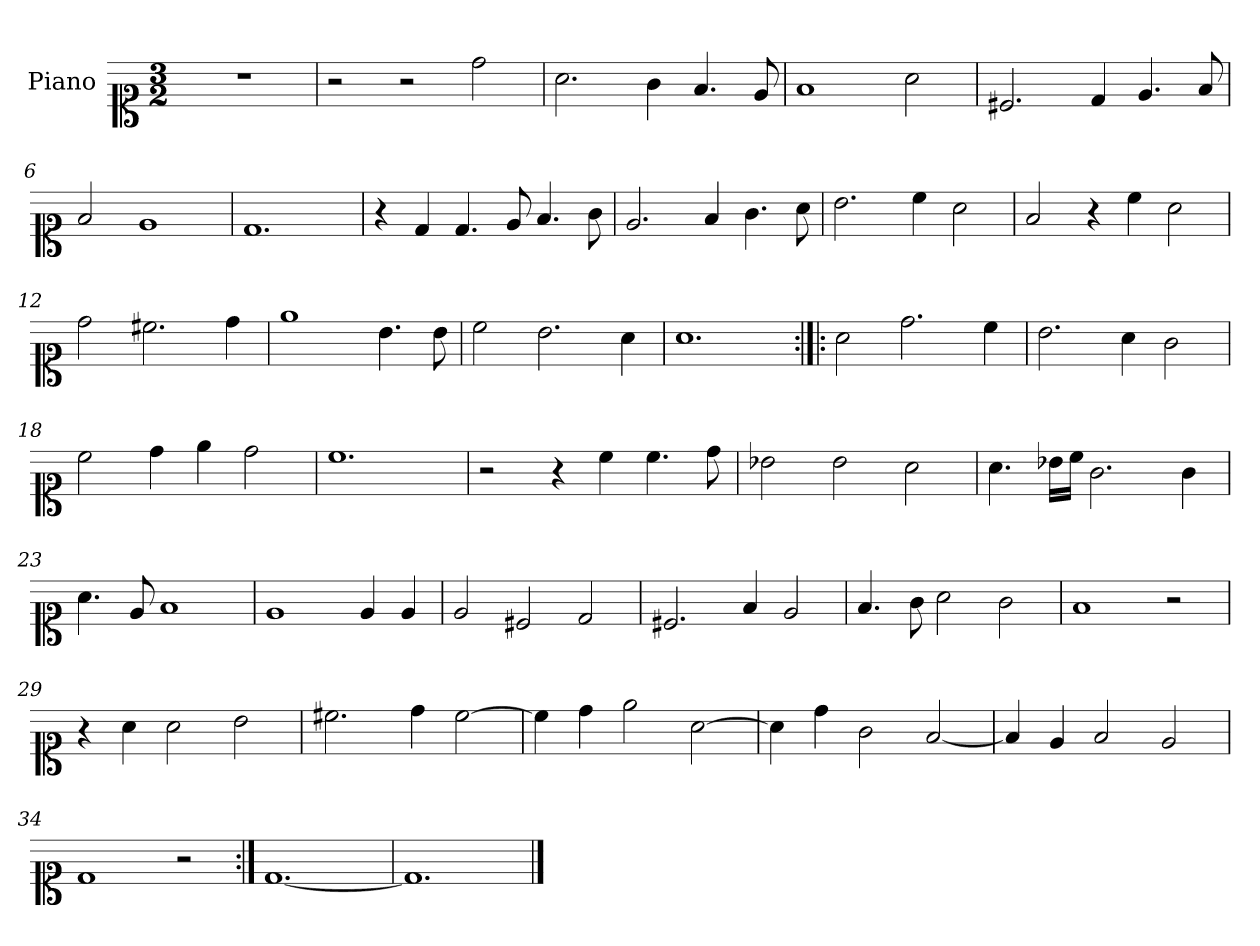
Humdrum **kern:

**kern
*part1
*staff1
*I"Piano
*I'Pno.
*clefC1
*k[]
*M3/2
=1
1.r
=2
2r
2r
2dd\
=3
2.a\
4g\
4.f/
8e/
=4
1f
2a\
=5
2.c#X/
4d/
4.e/
8f/
=6
2f/
1e
=7
1.d
=8
4r
4d/
4.d/
8e/
4.f/
8g\
=9
2.e/
4f/
4.g\
8a\
!!LO:LB:g=z
=10
2.b\
4cc\
2a\
=11
2f/
4r
4cc\
2a\
=12
2dd\
2.cc#X\
4dd\
=13
1ee
4.b\
8b\
=14
2cc\
2.b\
4a\
=15
1.a
=16:|!|:
2a\
2.dd\
4cc\
=17
2.b\
4a\
2g\
=18
2cc\
4dd\
4ee\
2dd\
!!LO:LB:g=z
=19
1.cc
=20
2r
4r
4cc\
4.cc\
8dd\
=21
2b-X\
2b-\
2a\
=22
4.a\
16b-X\LL
16cc\JJ
2.g\
4g\
=23
4.a\
8e/
1f
=24
1e
4e/
4e/
=25
2e/
2c#X/
2d/
=26
2.c#X/
4f/
2e/
=27
4.f/
8g\
2a\
2g\
!!LO:LB:g=z
=28
1f
2r
=29
4r
4a\
2a\
2b\
=30
2.cc#X\
4dd\
[2cc#\
=31
4cc#\]
4dd\
2ee\
[2a\
=32
4a\]
4dd\
2g\
[2f/
=33
4f/]
4e/
2f/
2e/
=34
1d
2r
=35:|!
[1.d
=36
1.d]
==
*-
